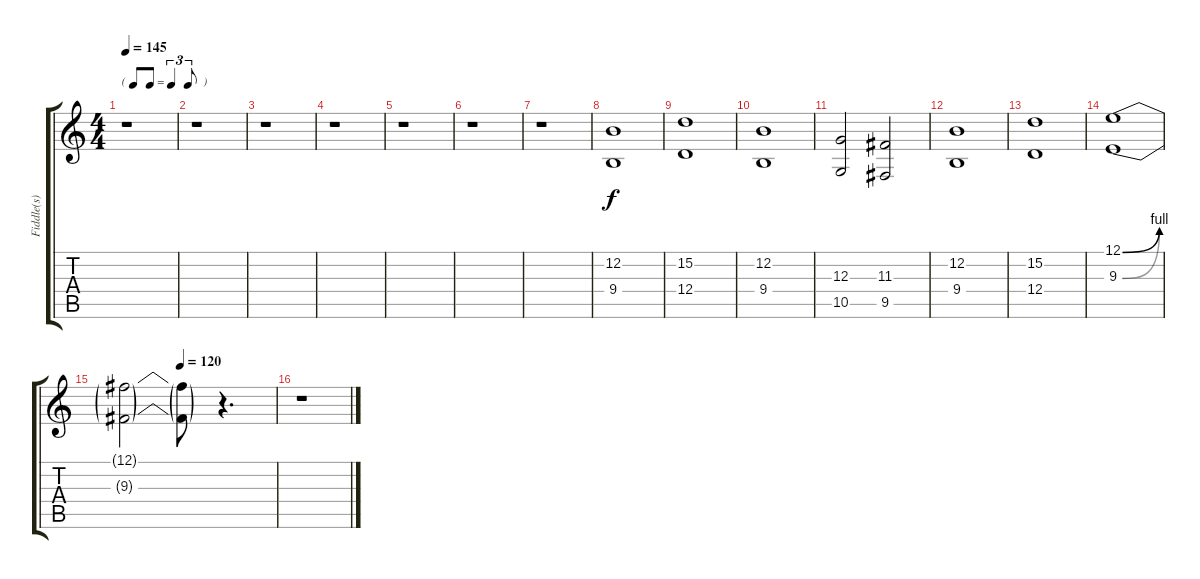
\track ("Fiddle(s)" "Fiddle(s)") {instrument fiddle}
\staff {score tabs}
\tuning (E4 B3 G3 D3 A2 E2) {hide}
\ts (4 4)
\tf triplet8th
\tempo 145
\clef g2
\ks c
r.1{dy f} |
r.1 |
r.1 |
r.1 |
r.1 |
r.1 |
r.1 |
(12.2 9.4).1 |
(15.2 12.4).1 |
(12.2 9.4).1 |
(12.3 10.5).2 (11.3 9.5).2 |
(12.2 9.4).1 |
(15.2 12.4).1 |
(12.1{be (bend 0 0 60 4)} 9.3{be (bend 0 0 60 4)}).1 |
\tempo (120 0.375)
(12.1{t} 9.3{t}).2 (12.1{t} 9.3{t}).8 r.4{d} |
r.1
